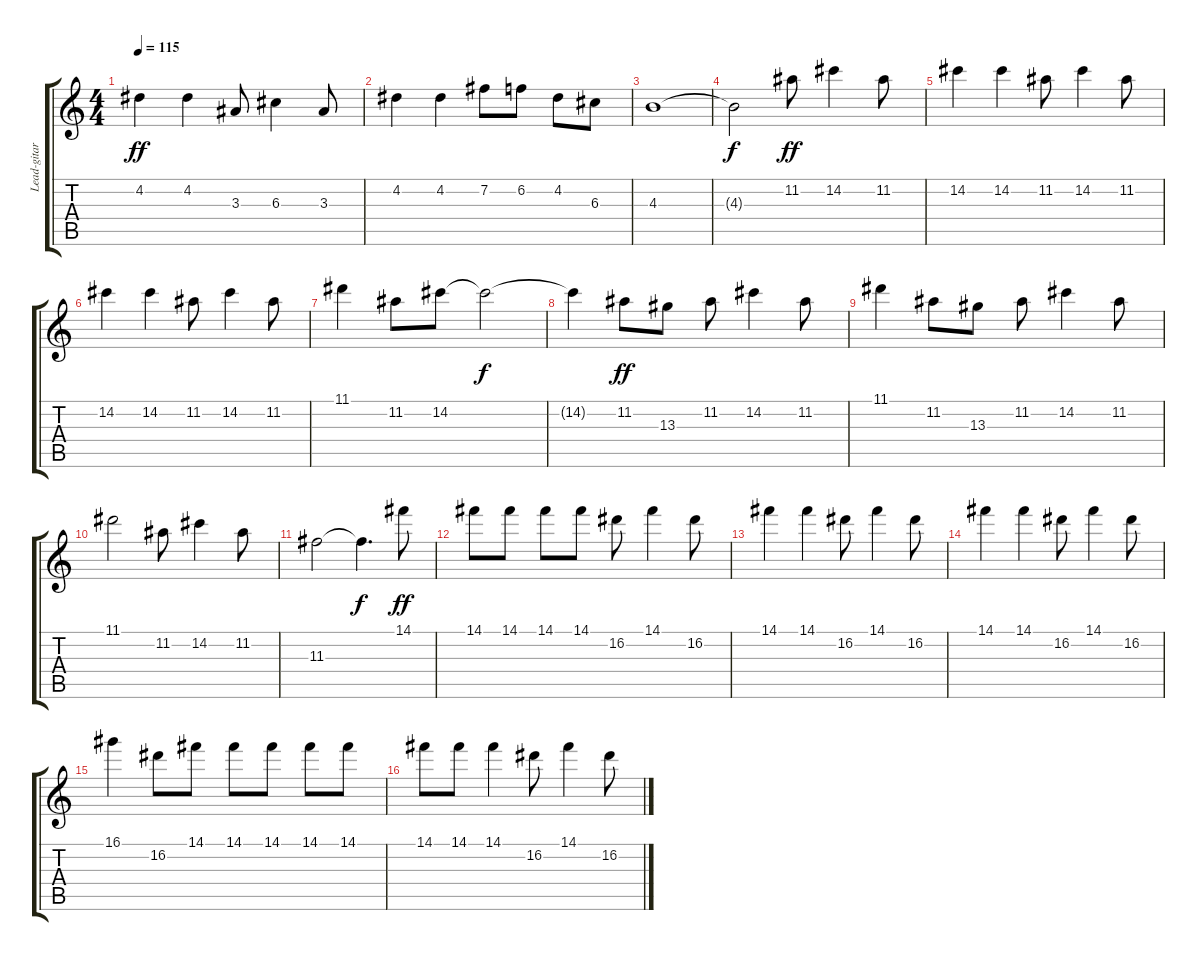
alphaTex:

\track ("Lead-gitar" "Lead-gitar") {instrument distortionguitar}
\staff {score tabs}
\tuning (E4 B3 G3 D3 A2 E2) {hide}
\ts (4 4)
\tempo 115
\clef g2
\ks c
4.2.4{dy ff} 4.2.4 3.3.8 6.3.4 3.3.8 |
4.2.4 4.2.4 7.2.8 6.2.8 4.2.8 6.3.8 |
4.3.1 |
4.3{t}.2{dy f} 11.2.8{dy ff} 14.2.4 11.2.8 |
14.2.4 14.2.4 11.2.8 14.2.4 11.2.8 |
14.2.4 14.2.4 11.2.8 14.2.4 11.2.8 |
11.1.4 11.2.8 14.2.8 14.2{t}.2{dy f} |
14.2{t}.4 11.2.8{dy ff} 13.3.8 11.2.8 14.2.4 11.2.8 |
11.1.4 11.2.8 13.3.8 11.2.8 14.2.4 11.2.8 |
11.1.2 11.2.8 14.2.4 11.2.8 |
11.3.2 11.3{t}.4{d dy f} 14.1.8{dy ff} |
14.1.8 14.1.8 14.1.8 14.1.8 16.2.8 14.1.4 16.2.8 |
14.1.4 14.1.4 16.2.8 14.1.4 16.2.8 |
14.1.4 14.1.4 16.2.8 14.1.4 16.2.8 |
16.1.4 16.2.8 14.1.8 14.1.8 14.1.8 14.1.8 14.1.8 |
14.1.8 14.1.8 14.1.4 16.2.8 14.1.4 16.2.8
